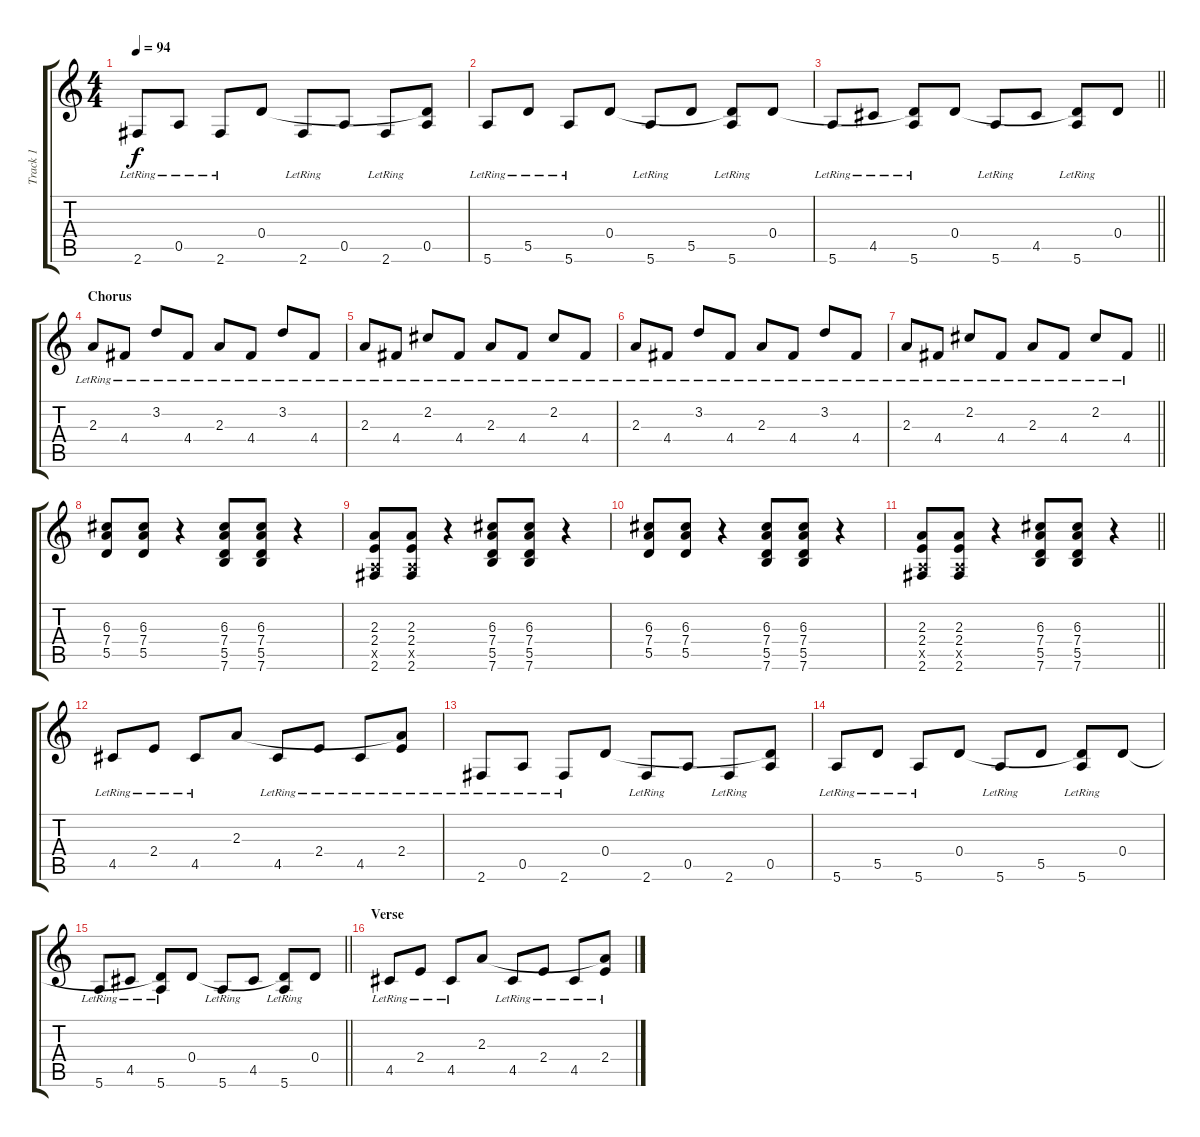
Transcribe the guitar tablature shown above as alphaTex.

\track ("Track 1" "Track 1") {instrument electricguitarjazz}
\staff {score tabs}
\tuning (E4 B3 G3 D3 A2 E2) {hide}
\ts (4 4)
\tempo 94
\clef g2
\ks c
2.6{lr}.8{dy f} 0.5{lr}.8 2.6{lr}.8 0.4.8 2.6{lr}.8 0.5.8 2.6{lr}.8 (0.4{t} 0.5).8 |
5.6{lr}.8 5.5{lr}.8 5.6{lr}.8 0.4.8 5.6{lr}.8 5.5.8 (0.4{t} 5.6{lr}).8 0.4.8 |
\barLineRight lightlight
5.6{lr}.8 4.5{lr}.8 (0.4{t} 5.6{lr}).8 0.4.8 5.6{lr}.8 4.5.8 (0.4{t} 5.6{lr}).8 0.4.8 |
\section ("" "Chorus")
2.3{lr}.8{volume 11 instrument overdrivenguitar} 4.4{lr}.8 3.2{lr}.8 4.4{lr}.8 2.3{lr}.8 4.4{lr}.8 3.2{lr}.8 4.4{lr}.8 |
2.3{lr}.8 4.4{lr}.8 2.2{lr}.8 4.4{lr}.8 2.3{lr}.8 4.4{lr}.8 2.2{lr}.8 4.4{lr}.8 |
2.3{lr}.8 4.4{lr}.8 3.2{lr}.8 4.4{lr}.8 2.3{lr}.8 4.4{lr}.8 3.2{lr}.8 4.4{lr}.8 |
\barLineRight lightlight
2.3{lr}.8 4.4{lr}.8 2.2{lr}.8 4.4{lr}.8 2.3{lr}.8 4.4{lr}.8 2.2{lr}.8 4.4{lr}.8 |
(6.3 7.4 5.5).8{volume 11 instrument electricguitarjazz} (6.3 7.4 5.5).8 r.4 (6.3 7.4 5.5 7.6).8 (6.3 7.4 5.5 7.6).8 r.4 |
(2.3 2.4 0.5{x} 2.6).8 (2.3 2.4 0.5{x} 2.6).8 r.4 (6.3 7.4 5.5 7.6).8 (6.3 7.4 5.5 7.6).8 r.4 |
(6.3 7.4 5.5).8 (6.3 7.4 5.5).8 r.4 (6.3 7.4 5.5 7.6).8 (6.3 7.4 5.5 7.6).8 r.4 |
\barLineRight lightlight
(2.3 2.4 0.5{x} 2.6).8 (2.3 2.4 0.5{x} 2.6).8 r.4 (6.3 7.4 5.5 7.6).8 (6.3 7.4 5.5 7.6).8 r.4 |
4.5{lr}.8 2.4{lr}.8 4.5{lr}.8 2.3.8 4.5{lr}.8 2.4{lr}.8 4.5{lr}.8 (2.3{t} 2.4{lr}).8 |
2.6{lr}.8 0.5{lr}.8 2.6{lr}.8 0.4.8 2.6{lr}.8 0.5.8 2.6{lr}.8 (0.4{t} 0.5).8 |
5.6{lr}.8 5.5{lr}.8 5.6{lr}.8 0.4.8 5.6{lr}.8 5.5.8 (0.4{t} 5.6{lr}).8 0.4.8 |
\barLineRight lightlight
5.6{lr}.8 4.5{lr}.8 (0.4{t} 5.6{lr}).8 0.4.8 5.6{lr}.8 4.5.8 (0.4{t} 5.6{lr}).8 0.4.8 |
\section ("" "Verse")
4.5{lr}.8 2.4{lr}.8 4.5{lr}.8 2.3.8 4.5{lr}.8 2.4{lr}.8 4.5{lr}.8 (2.3{t} 2.4{lr}).8
